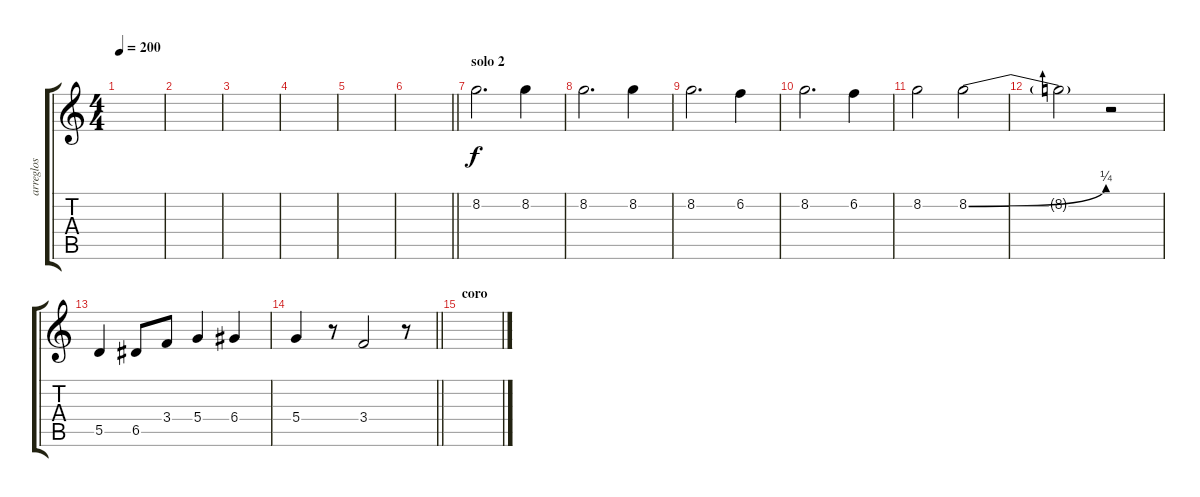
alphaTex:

\track ("arreglos" "arreglos") {instrument distortionguitar}
\staff {score tabs}
\tuning (E4 B3 G3 D3 A2 E2) {hide}
\ts (4 4)
\tempo 200
\clef g2
\ks c
|
|
|
|
|
\barLineRight lightlight
|
\section ("" "solo 2")
8.2.2{d} 8.2.4 |
8.2.2{d} 8.2.4 |
8.2.2{d} 6.2.4 |
8.2.2{d} 6.2.4 |
8.2.2 8.2{be (bend 0 0 60 1)}.2 |
8.2{t}.2 r.2 |
5.5.4 6.5.8 3.4.8 5.4.4 6.4.4 |
\barLineRight lightlight
5.4.4 r.8 3.4.2 r.8 |
\section ("" "coro")
